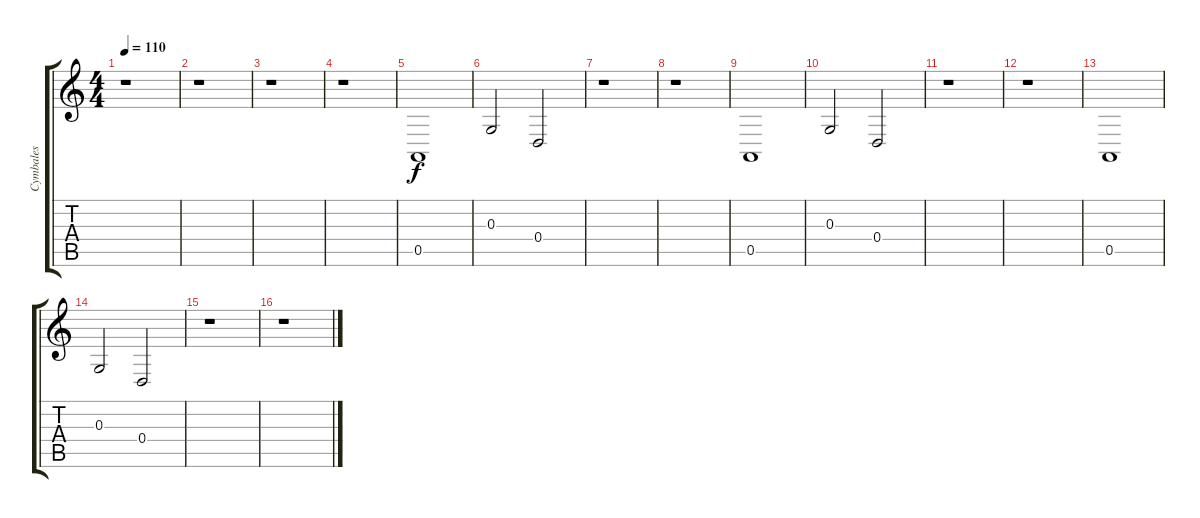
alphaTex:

\track ("Cymbales" "Cymbales") {instrument reversecymbal}
\staff {score tabs}
\tuning (E4 B3 G3 D3 A2 E2) {hide}
\ts (4 4)
\tempo 110
\clef g2
\ks c
r.1{dy f} |
r.1 |
r.1 |
r.1 |
0.5.1{balance 13} |
0.3.2{balance 3} 0.4.2 |
r.1 |
r.1 |
0.5.1{balance 13} |
0.3.2{balance 3} 0.4.2 |
r.1 |
r.1 |
0.5.1{balance 13} |
0.3.2{balance 3} 0.4.2 |
r.1 |
r.1
